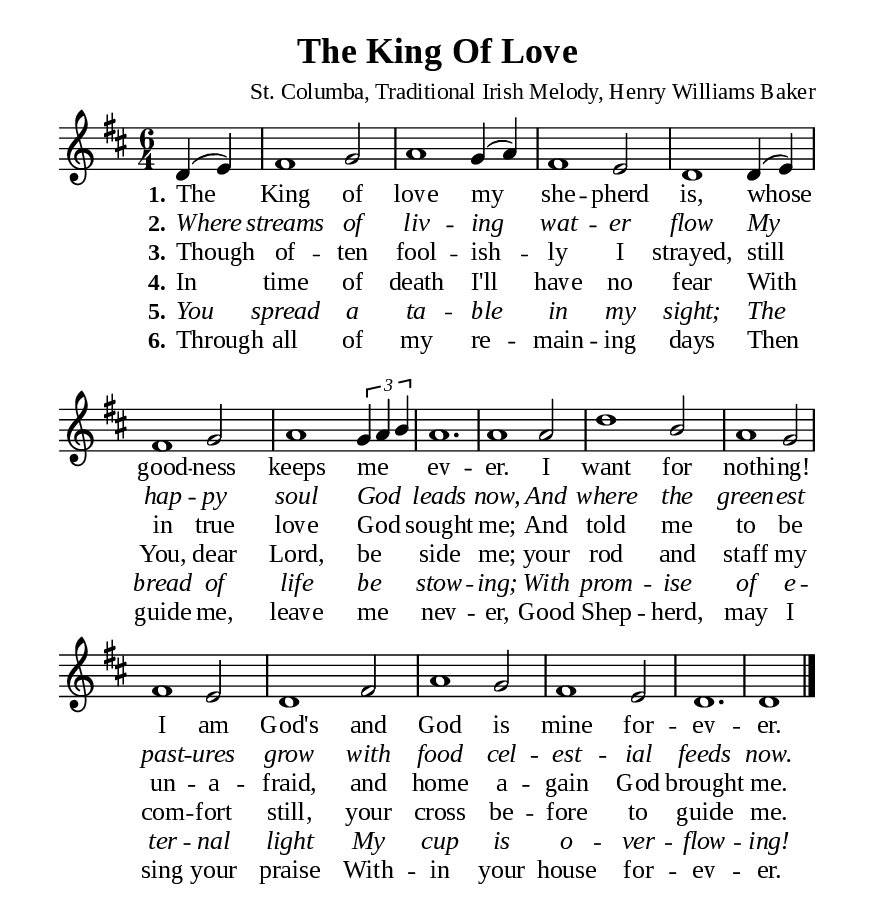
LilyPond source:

\version "2.18.2"

\header {
  title = "The King Of Love"
  composer = "St. Columba, Traditional Irish Melody, Henry Williams Baker"
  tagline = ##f
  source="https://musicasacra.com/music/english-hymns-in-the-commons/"
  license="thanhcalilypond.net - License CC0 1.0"
}

global= {
  \key d \major
  \time 6/4
  \override Score.BarNumber.break-visibility = ##(#f #f #f)
  \override Lyrics.LyricSpace.minimum-distance = #3.0
}

\paper {
  #(set-paper-size "a5")
  top-margin = 10\mm
  bottom-marign = 10\mm
  left-margin = 10\mm
  right-margin = 10\mm
  indent = #0
  #(define fonts
	 (make-pango-font-tree "Liberation Serif"
	 		       "Liberation Serif"
			       "Liberation Serif"
			       (/ 20 20)))
  system-system-spacing = #'((basic-distance . 2.5) (padding . 2.5))
}

printItalic = \with {
  \override LyricText.font-shape = #'italic
}

% Verse music
musicVerseSoprano = \relative c' {
                    \partial 2 d4 (e) |
  %{	01	%} fis1  g2 |
  %{	02	%} a1 g4 (a) |
  %{	03	%} fis1 e2 |
  %{	04	%} d1 d4 (e) |
  %{	05	%} fis1 g2 |
  %{	06	%} a1 \tuplet 3/2 { g4 a b } |
  %{	07	%} a1. |
  %{	08	%} a1 a2 |
  %{	09	%} d1 b2 |
  %{	10	%} a1 g2 |
  %{	11	%} fis1 e2 |
  %{	12	%} d1 fis2 |
  %{	13	%} a1 g2 |
  %{	14	%} fis1 e2 |
  %{	15	%} d1. |
                    d1 \bar "|."
}

% Verse lyrics
verseOne = \lyricmode {
  \set stanza = #"1."
  The King of love my she -- pherd is,
  whose good -- ness keeps  me _ _ ev -- er.
  I want for noth -- ing!
  I am God's and God is mine for -- ev -- er.
}

verseTwo = \lyricmode {
  \set stanza = #"2."
  Where streams of liv -- ing wat -- er flow
  My hap -- py soul God _ _ leads now,
  And where the green -- est past -- ures grow
  with food cel -- est -- ial feeds now.
}

verseThree = \lyricmode {
  \set stanza = #"3."
  Though of -- ten fool -- ish -- ly I strayed,
  still in true love God _ _ sought me;
  And told me to be un -- a -- fraid,
  and home a -- gain God brought me.
}

verseFour = \lyricmode {
  \set stanza = #"4."
  In time of death I'll have no fear
  With You, dear Lord, be _ _ side me;
  your rod and staff my com -- fort still,
  your cross be -- fore to guide me.
}

verseFive = \lyricmode {
  \set stanza = #"5."
  You spread a ta -- ble in my sight;
  The bread of life be _ _ stow -- ing;
  With prom -- ise of e -- ter -- nal light
  My cup is o -- ver -- flow -- ing!
}

verseSix = \lyricmode {
  \set stanza = #"6."
  Through all of my re -- main -- ing days
  Then guide me, leave me _ _ nev -- er,
  Good Shep -- herd, may I sing your praise
  With -- in your house for -- ev -- er.
}

% Layout
\score {
    \new ChoirStaff <<
      \new Staff <<
        \clef "treble"
        \new Voice = "sopranos" { \global \stemUp \slurUp \musicVerseSoprano }
      >>
      \new Lyrics \lyricsto sopranos \verseOne
      \new Lyrics \printItalic \lyricsto sopranos \verseTwo
      \new Lyrics \lyricsto sopranos \verseThree
      \new Lyrics \lyricsto sopranos \verseFour
      \new Lyrics \printItalic \lyricsto sopranos \verseFive
      \new Lyrics \lyricsto sopranos \verseSix
    >>
}
